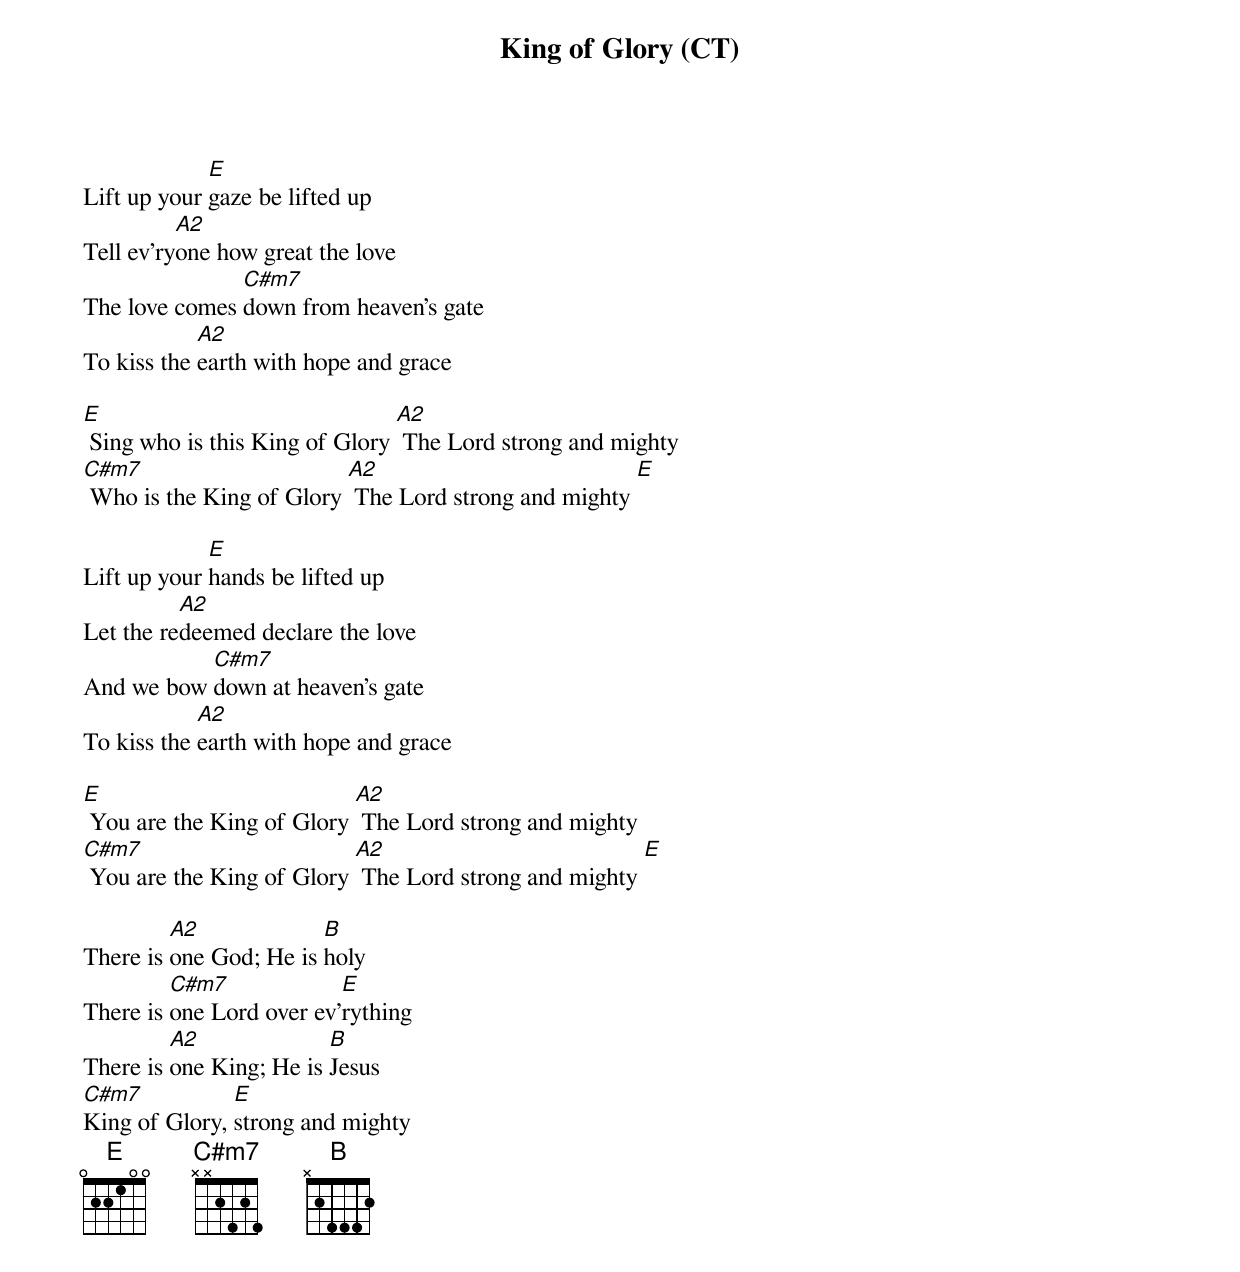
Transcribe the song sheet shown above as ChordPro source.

{title: King of Glory (CT)}
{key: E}
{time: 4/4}
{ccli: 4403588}
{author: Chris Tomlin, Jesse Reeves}
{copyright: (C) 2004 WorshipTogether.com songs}

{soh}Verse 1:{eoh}
Lift up your [E]gaze be lifted up
Tell ev'ry[A2]one how great the love
The love comes [C#m7]down from heaven's gate
To kiss the [A2]earth with hope and grace

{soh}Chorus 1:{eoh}
[E] Sing who is this King of Glory [A2] The Lord strong and mighty
[C#m7] Who is the King of Glory [A2] The Lord strong and mighty [E]

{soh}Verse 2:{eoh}
Lift up your [E]hands be lifted up
Let the re[A2]deemed declare the love
And we bow [C#m7]down at heaven's gate
To kiss the [A2]earth with hope and grace

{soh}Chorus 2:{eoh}
[E] You are the King of Glory [A2] The Lord strong and mighty
[C#m7] You are the King of Glory [A2] The Lord strong and mighty [E]

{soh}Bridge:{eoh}
There is [A2]one God; He is [B]holy
There is [C#m7]one Lord over ev'[E]rything
There is [A2]one King; He is [B]Jesus
[C#m7]King of Glory, [E]strong and mighty
